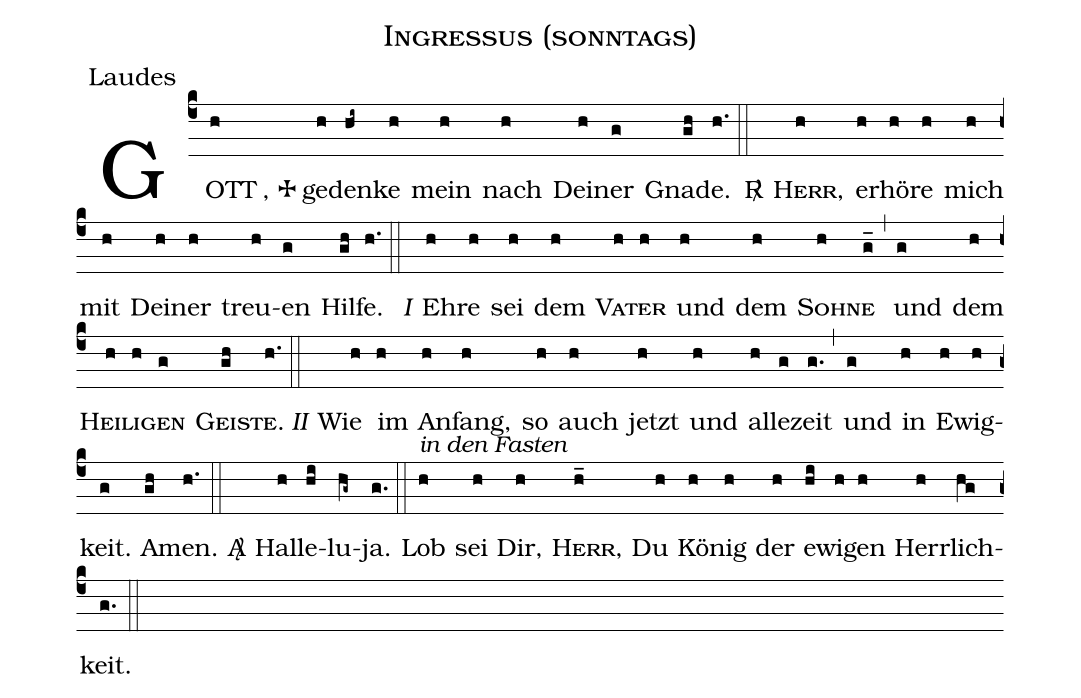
name:Ingressus (sonntags);
office-part:Laudes;
%%
(c4)GOTT(h), <v>\grecross{}</v>() ge(h)den(hi~)ke(h) mein(h) nach(h) Dei(h)ner(g) Gna(gh)de.(h.) (::) <v>\Rbar</v>() <sc>Herr,</sc>(h) er(h)hö(h)re(h) mich(h) mit(h) Dei(h)ner(h) treu(h)en(g) Hil(gh)fe.(h.) (::) <i>I</i>() Eh(h)re(h) sei(h) dem(h) <sc>Va</sc>(h)<sc>ter</sc>(h) und(h) dem(h) <sc>Soh</sc>(h)<sc>ne</sc>(g_) (,) und(g) dem(h) <sc>Hei</sc>(h)<sc>li</sc>(h)<sc>gen</sc>(g) <sc>Gei</sc>(gh)<sc>ste.</sc>(h.) (::) <i>II</i>() Wie(h) im(h) An(h)fang,(h) so(h) auch(h) jetzt(h) und(h) al(h)le(g)zeit(g.) (,) und(g) in(h) E(h)wig(h)keit.(g) A(gh)men.(h.) (::) <v>\Abar</v>() Hal(h)le(hi)lu(hg~)ja.(g.) (::)
Lob<alt>in den Fasten</alt>(h) sei(h) Dir,(h) <sc>Herr,</sc>(h_) Du(h) Kö(h)nig(h) der(h) e(hi)wi(h)gen(h) Herr(h)lich(hg)keit.(g.) (::)
